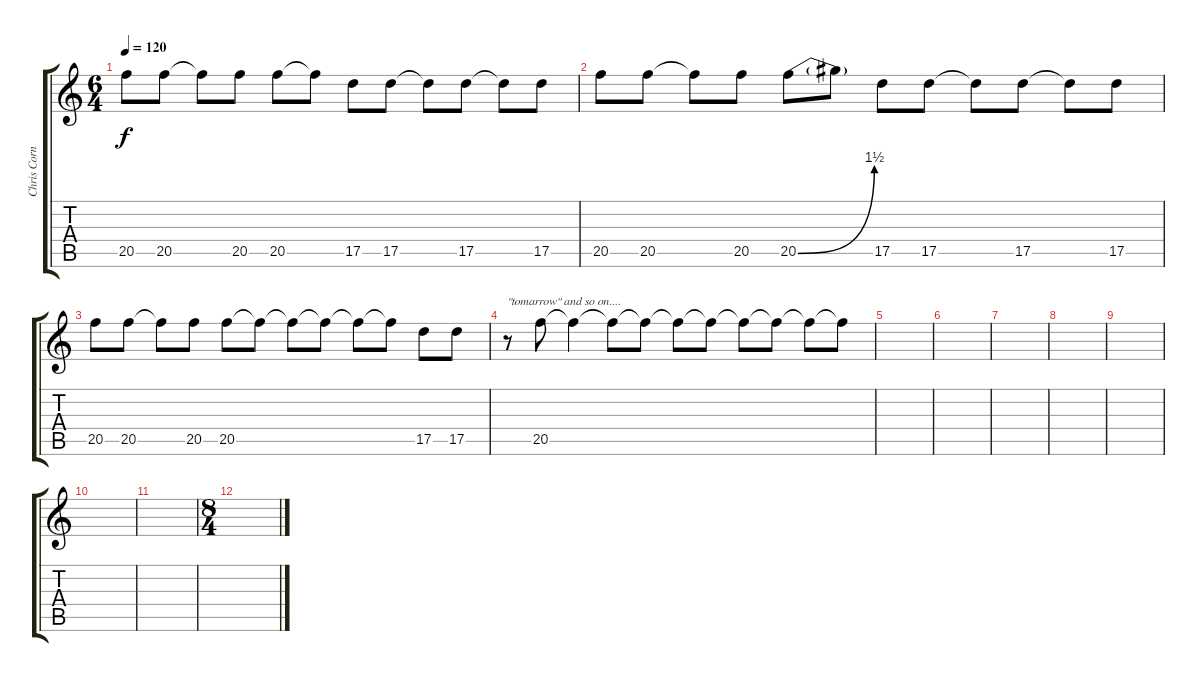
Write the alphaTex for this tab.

\track ("Chris Cornell (Vocals)" "Chris Corn") {instrument distortionguitar}
\staff {score tabs}
\tuning (E4 B3 G3 D3 A2 E2) {hide}
\ts (6 4)
\tempo 120
\clef g2
\ks c
20.5.8{dy f} 20.5.8 20.5{t}.8 20.5.8 20.5.8 20.5{t}.8 17.5.8 17.5.8 17.5{t}.8 17.5.8 17.5{t}.8 17.5.8 |
20.5.8 20.5.8 20.5{t}.8 20.5.8 20.5{be (bend 0 0 60 6)}.8 20.5{t}.8 17.5.8 17.5.8 17.5{t}.8 17.5.8 17.5{t}.8 17.5.8 |
20.5.8 20.5.8 20.5{t}.8 20.5.8 20.5.8 20.5{t}.8 20.5{t}.8 20.5{t}.8 20.5{t}.8 20.5{t}.8 17.5.8 17.5.8 |
r.8{txt "\"tomarrow\" and so on...."} 20.5.8 20.5{t}.4 20.5{t}.8 20.5{t}.8 20.5{t}.8 20.5{t}.8 20.5{t}.8 20.5{t}.8 20.5{t}.8 20.5{t}.8 |
|
|
|
|
|
|
|
\ts (8 4)
